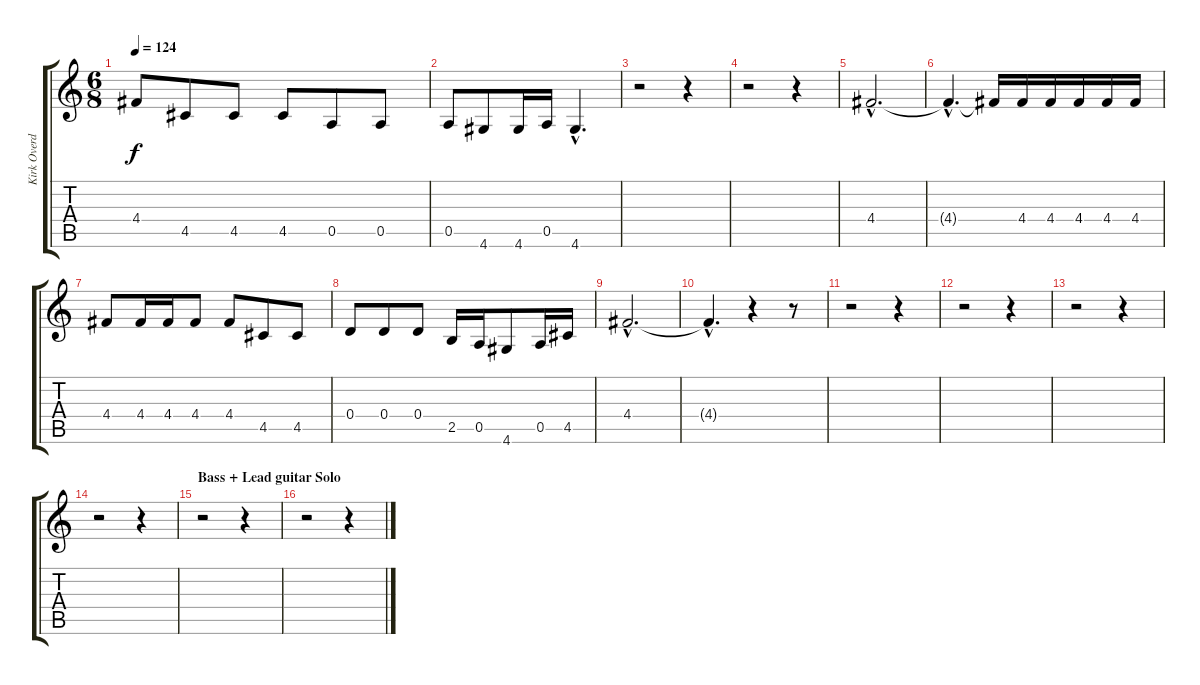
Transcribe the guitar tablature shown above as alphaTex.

\track ("Kirk Overdrive" "Kirk Overd") {instrument overdrivenguitar}
\staff {score tabs}
\tuning (E4 B3 G3 D3 A2 E2) {hide}
\ts (6 8)
\tempo 124
\clef g2
\ks c
4.4.8{dy f} 4.5.8 4.5.8 4.5.8 0.5.8 0.5.8 |
0.5.8 4.6.8 4.6.16 0.5.16 4.6{hac}.4{d} |
r.2 r.4 |
r.2 r.4 |
4.4{hac}.2{d} |
4.4{hac t}.4{d} 4.4{t}.16 4.4.16 4.4.16 4.4.16 4.4.16 4.4.16 |
4.4.8 4.4.16 4.4.16 4.4.8 4.4.8 4.5.8 4.5.8 |
0.4.8 0.4.8 0.4.8 2.5.16 0.5.16 4.6.8 0.5.16 4.5.16 |
4.4{hac}.2{d} |
4.4{hac t}.4{d} r.4 r.8 |
r.2 r.4 |
r.2 r.4 |
r.2 r.4 |
r.2 r.4 |
\section ("" "Bass + Lead guitar Solo")
r.2 r.4 |
r.2 r.4
